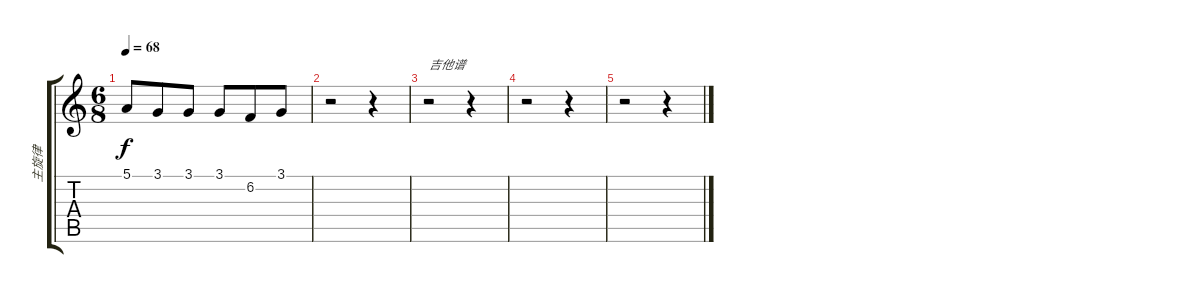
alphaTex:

\track ("主旋律" "主旋律") {instrument whistle}
\staff {score tabs}
\tuning (E4 B3 G3 D3 A2 E2) {hide}
\ts (6 8)
\tempo 68
\clef g2
\ks c
5.1.8{dy f} 3.1.8 3.1.8 3.1.8 6.2.8 3.1.8 |
r.2 r.4 |
r.2{txt "吉他谱"} r.4 |
r.2 r.4 |
r.2 r.4
